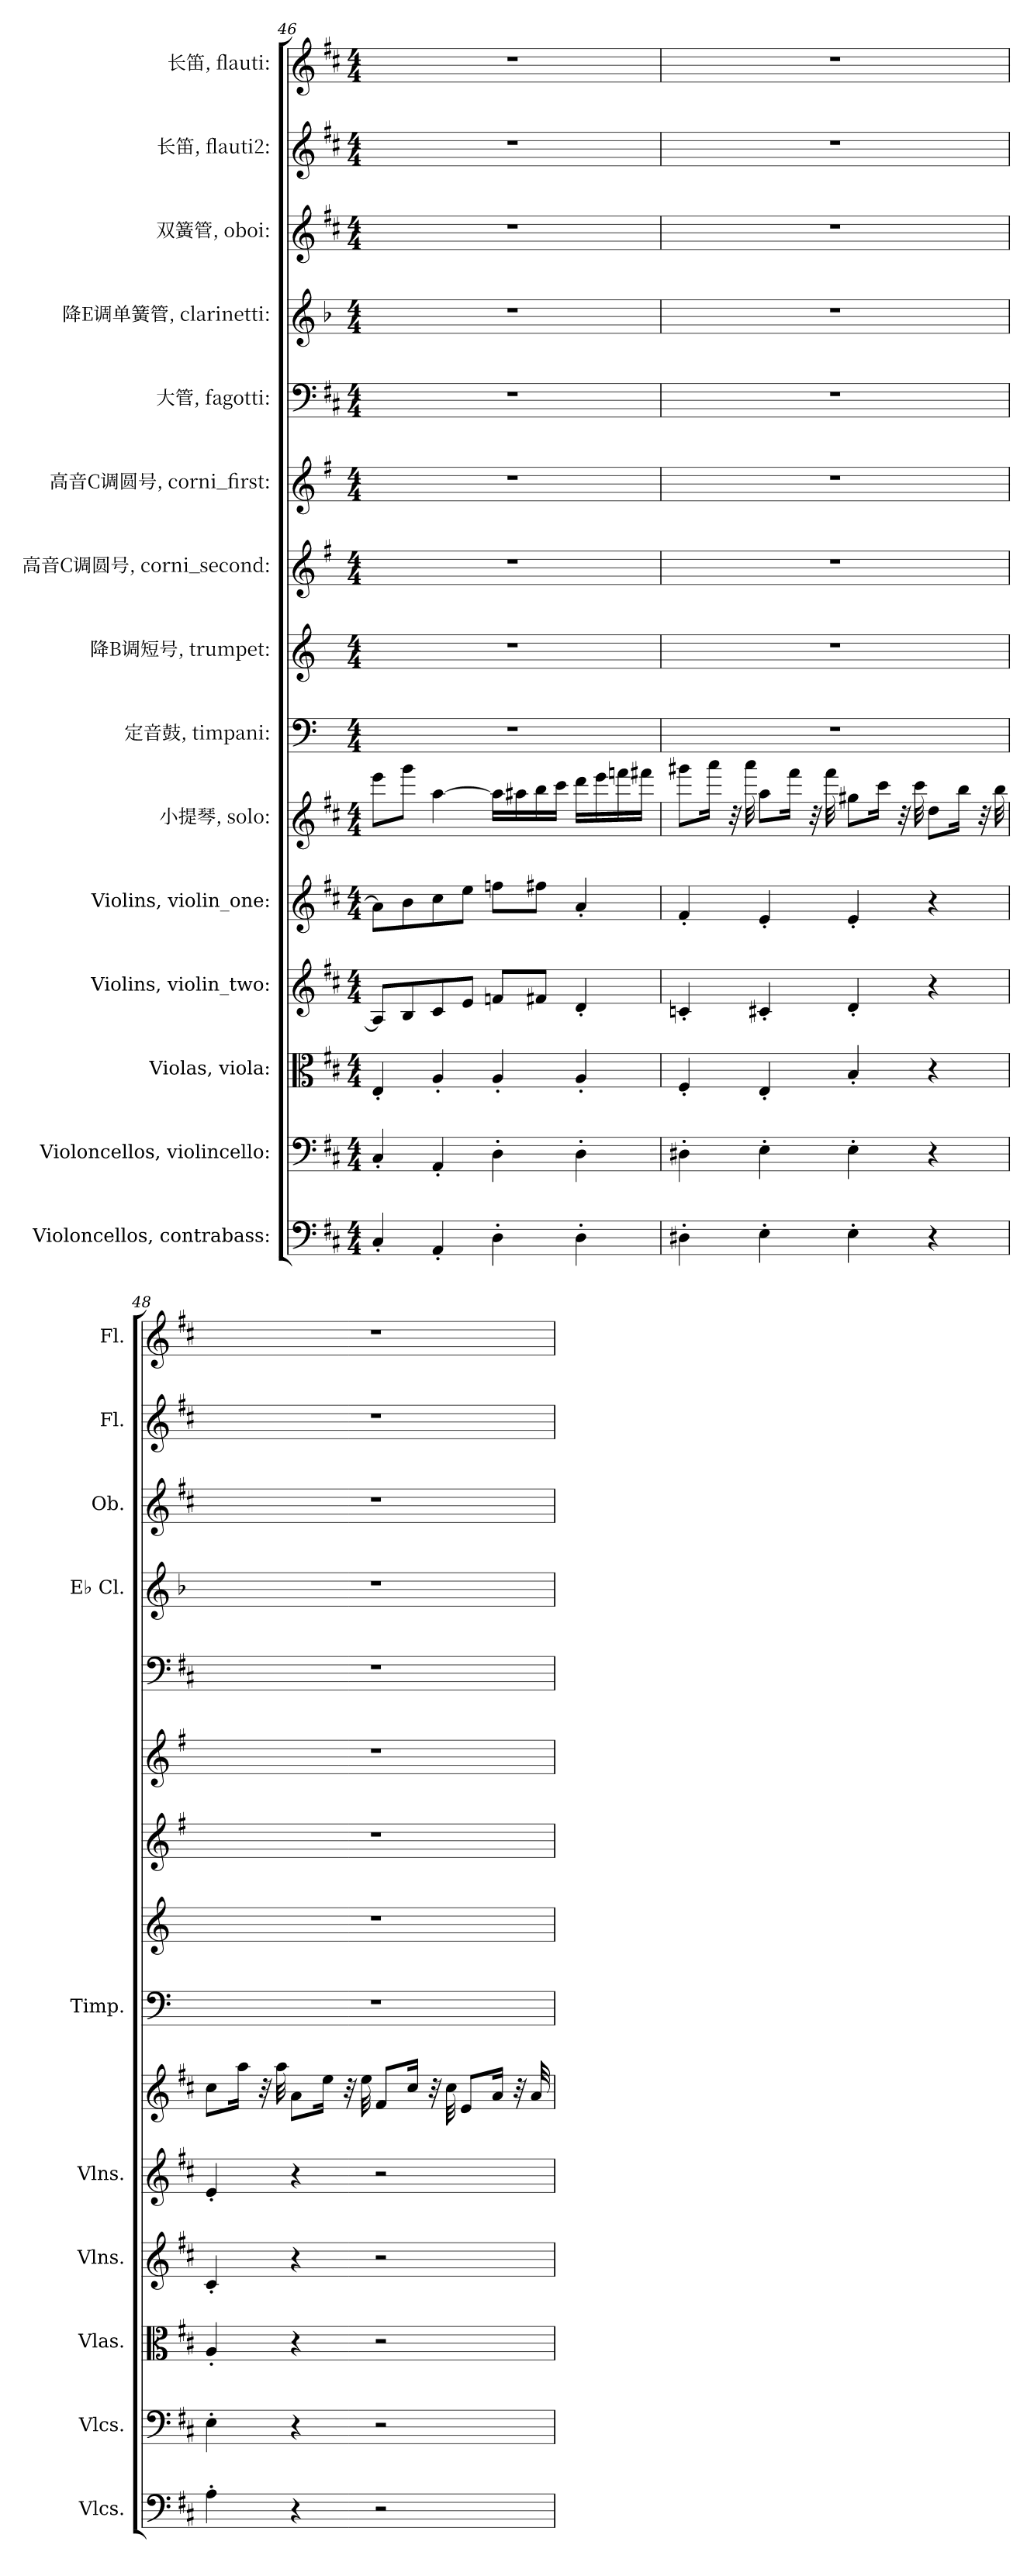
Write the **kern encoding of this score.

**kern	**kern	**kern	**kern	**kern	**kern	**kern	**kern	**kern	**kern	**kern	**kern	**kern	**kern	**kern
*part15	*part14	*part13	*part12	*part11	*part10	*part9	*part8	*part7	*part6	*part5	*part4	*part3	*part2	*part1
*staff15	*staff14	*staff13	*staff12	*staff11	*staff10	*staff9	*staff8	*staff7	*staff6	*staff5	*staff4	*staff3	*staff2	*staff1
*I"Violoncellos, contrabass:	*I"Violoncellos, violincello:	*I"Violas, viola:	*I"Violins, violin_two:	*I"Violins, violin_one:	*I"小提琴, solo:	*I"定音鼓, timpani:	*I"降B调短号, trumpet:	*I"高音C调圆号, corni_second:	*I"高音C调圆号, corni_first:	*I"大管, fagotti:	*I"降E调单簧管, clarinetti:	*I"双簧管, oboi:	*I"长笛, flauti2:	*I"长笛, flauti:
*I'Vlcs.	*I'Vlcs.	*I'Vlas.	*I'Vlns.	*I'Vlns.	*	*I'Timp.	*	*	*	*	*I'E♭ Cl.	*I'Ob.	*I'Fl.	*I'Fl.
!!LO:PB:g=z
*clefF4	*clefF4	*clefC3	*clefG2	*clefG2	*clefG2	*clefF4	*clefG2	*clefG2	*clefG2	*clefF4	*clefG2	*clefG2	*clefG2	*clefG2
*	*	*	*	*	*	*	*ITrd1c2	*ITrd4c7	*ITrd4c7	*	*ITrd-2c-3	*	*	*
*k[f#c#]	*k[f#c#]	*k[f#c#]	*k[f#c#]	*k[f#c#]	*k[f#c#]	*k[]	*k[b-e-]	*k[]	*k[]	*k[f#c#]	*k[b-e-a-d-]	*k[f#c#]	*k[f#c#]	*k[f#c#]
*M4/4	*M4/4	*M4/4	*M4/4	*M4/4	*M4/4	*M4/4	*M4/4	*M4/4	*M4/4	*M4/4	*M4/4	*M4/4	*M4/4	*M4/4
=46	=46	=46	=46	=46	=46	=46	=46	=46	=46	=46	=46	=46	=46	=46
4C#'/	4C#'/	4E'/	8A/L]	8a\L]	8eee\L	1r	1r	1r	1r	1r	1r	1r	1r	1r
.	.	.	8B/	8b\	8ggg\J	.	.	.	.	.	.	.	.	.
4AA'/	4AA'/	4A'/	8c#/	8cc#\	[4aa\	.	.	.	.	.	.	.	.	.
.	.	.	8e/J	8ee\J	.	.	.	.	.	.	.	.	.	.
4D'\	4D'\	4A'/	8fn/L	8ffn\L	16aa\LL]	.	.	.	.	.	.	.	.	.
.	.	.	.	.	16aa#X\	.	.	.	.	.	.	.	.	.
.	.	.	8f#X/J	8ff#X\J	16bb\	.	.	.	.	.	.	.	.	.
.	.	.	.	.	16ccc#\JJ	.	.	.	.	.	.	.	.	.
4D'\	4D'\	4A'/	4d'/	4a'/	16ddd\LL	.	.	.	.	.	.	.	.	.
.	.	.	.	.	16eee\	.	.	.	.	.	.	.	.	.
.	.	.	.	.	16fffn\	.	.	.	.	.	.	.	.	.
.	.	.	.	.	16fff#X\JJ	.	.	.	.	.	.	.	.	.
=47	=47	=47	=47	=47	=47	=47	=47	=47	=47	=47	=47	=47	=47	=47
4D#X'\	4D#X'\	4F#'/	4cn'/	4f#'/	8ggg#X\L	1r	1r	1r	1r	1r	1r	1r	1r	1r
.	.	.	.	.	16aaa\Jk	.	.	.	.	.	.	.	.	.
.	.	.	.	.	32r	.	.	.	.	.	.	.	.	.
.	.	.	.	.	32aaa\	.	.	.	.	.	.	.	.	.
4E'\	4E'\	4E'/	4c#X'/	4e'/	8aa\L	.	.	.	.	.	.	.	.	.
.	.	.	.	.	16fff#\Jk	.	.	.	.	.	.	.	.	.
.	.	.	.	.	32r	.	.	.	.	.	.	.	.	.
.	.	.	.	.	32fff#\	.	.	.	.	.	.	.	.	.
4E'\	4E'\	4B'/	4d'/	4e'/	8gg#X\L	.	.	.	.	.	.	.	.	.
.	.	.	.	.	16ccc#\Jk	.	.	.	.	.	.	.	.	.
.	.	.	.	.	32r	.	.	.	.	.	.	.	.	.
.	.	.	.	.	32ccc#\	.	.	.	.	.	.	.	.	.
4r	4r	4r	4r	4r	8dd\L	.	.	.	.	.	.	.	.	.
.	.	.	.	.	16bb\Jk	.	.	.	.	.	.	.	.	.
.	.	.	.	.	32r	.	.	.	.	.	.	.	.	.
.	.	.	.	.	32bb\	.	.	.	.	.	.	.	.	.
!!LO:PB:g=z
=48	=48	=48	=48	=48	=48	=48	=48	=48	=48	=48	=48	=48	=48	=48
4A'\	4E'\	4A'/	4c#'/	4e'/	8cc#\L	1r	1r	1r	1r	1r	1r	1r	1r	1r
.	.	.	.	.	16aa\Jk	.	.	.	.	.	.	.	.	.
.	.	.	.	.	32r	.	.	.	.	.	.	.	.	.
.	.	.	.	.	32aa\	.	.	.	.	.	.	.	.	.
4r	4r	4r	4r	4r	8a\L	.	.	.	.	.	.	.	.	.
.	.	.	.	.	16ee\Jk	.	.	.	.	.	.	.	.	.
.	.	.	.	.	32r	.	.	.	.	.	.	.	.	.
.	.	.	.	.	32ee\	.	.	.	.	.	.	.	.	.
2r	2r	2r	2r	2r	8f#/L	.	.	.	.	.	.	.	.	.
.	.	.	.	.	16cc#/Jk	.	.	.	.	.	.	.	.	.
.	.	.	.	.	32r	.	.	.	.	.	.	.	.	.
.	.	.	.	.	32cc#\	.	.	.	.	.	.	.	.	.
.	.	.	.	.	8e/L	.	.	.	.	.	.	.	.	.
.	.	.	.	.	16a/Jk	.	.	.	.	.	.	.	.	.
.	.	.	.	.	32r	.	.	.	.	.	.	.	.	.
.	.	.	.	.	32a/	.	.	.	.	.	.	.	.	.
=	=	=	=	=	=	=	=	=	=	=	=	=	=	=
*-	*-	*-	*-	*-	*-	*-	*-	*-	*-	*-	*-	*-	*-	*-
